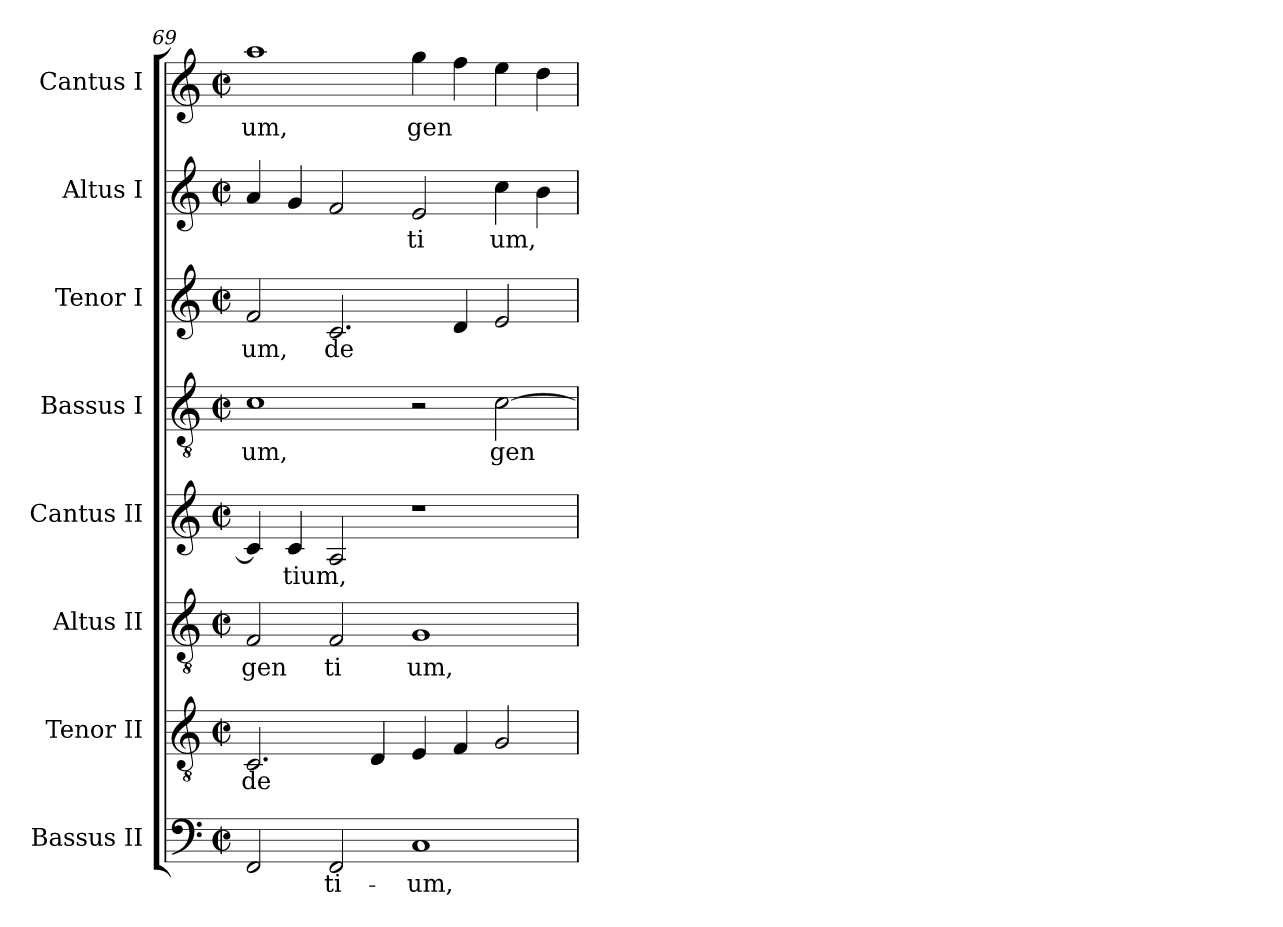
**kern	**text	**kern	**text	**kern	**text	**kern	**text	**kern	**text	**kern	**text	**kern	**text	**kern	**text
*part8	*part8	*part7	*part7	*part6	*part6	*part5	*part5	*part4	*part4	*part3	*part3	*part2	*part2	*part1	*part1
*staff8	*staff8	*staff7	*staff7	*staff6	*staff6	*staff5	*staff5	*staff4	*staff4	*staff3	*staff3	*staff2	*staff2	*staff1	*staff1
*I"Bassus II	*	*I"Tenor II	*	*I"Altus II	*	*I"Cantus II	*	*I"Bassus I	*	*I"Tenor I	*	*I"Altus I	*	*I"Cantus I	*
!!LO:PB:g=z
*clefF4	*	*clefGv2	*	*clefGv2	*	*clefG2	*	*clefGv2	*	*clefG2	*	*clefG2	*	*clefG2	*
*k[]	*	*k[]	*	*k[]	*	*k[]	*	*k[]	*	*k[]	*	*k[]	*	*k[]	*
*C:	*	*C:	*	*C:	*	*C:	*	*C:	*	*C:	*	*C:	*	*C:	*
*M2/2	*	*M2/2	*	*M2/2	*	*M2/2	*	*M2/2	*	*M2/2	*	*M2/2	*	*M2/2	*
*met(c|)	*	*met(c|)	*	*met(c|)	*	*met(c|)	*	*met(c|)	*	*met(c|)	*	*met(c|)	*	*met(c|)	*
=69	=69	=69	=69	=69	=69	=69	=69	=69	=69	=69	=69	=69	=69	=69	=69
!	!LO:LY:b:cj	!	!LO:LY:b:cj	!	!LO:LY:b:cj	!	!LO:LY:b:cj	!	!LO:LY:b:cj	!	!LO:LY:b:cj	!	!LO:LY:b:cj	!	!LO:LY:b:cj
2FF/	.	2.C/	de	2F/	gen	4c/]	.	1c	um,	2f/	um,	4a/	--	1aa	-um,
!	!	!	!	!	!	!	!LO:LY:b:cj	!	!	!	!	!	!LO:LY:b:cj	!	!
.	.	.	.	.	.	4c/	tium,	.	.	.	.	4g/	--	.	.
!	!LO:LY:b:cj	!	!	!	!LO:LY:b:cj	!	!LO:LY:b:cj	!	!	!	!LO:LY:b:cj	!	!LO:LY:b:cj	!	!
2FF/	ti-	.	.	2F/	ti	2A/	.	.	.	2.c/	de	2f/	--	.	.
!	!	!	!LO:LY:b:cj	!	!	!	!	!	!	!	!	!	!	!	!
.	.	4D/	.	.	.	.	.	.	.	.	.	.	.	.	.
!	!LO:LY:b:cj	!	!LO:LY:b:cj	!	!LO:LY:b:cj	!	!	!	!	!	!	!	!LO:LY:b:cj	!	!LO:LY:b:cj
1C	-um,	4E/	.	1G	um,	1r	.	2r	.	.	.	2e/	-ti	4gg\	gen-
!	!	!	!LO:LY:b:cj	!	!	!	!	!	!	!	!LO:LY:b:cj	!	!	!	!LO:LY:b:cj
.	.	4F/	.	.	.	.	.	.	.	4d/	.	.	.	4ff\	--
!	!	!	!LO:LY:b:cj	!	!	!	!	!	!LO:LY:b:cj	!	!LO:LY:b:cj	!	!LO:LY:b:cj	!	!LO:LY:b:cj
.	.	2G/	.	.	.	.	.	[>2c\	gen-	2e/	.	4cc\	um,	4ee\	--
!	!	!	!	!	!	!	!	!	!	!	!	!	!LO:LY:b:cj	!	!LO:LY:b:cj
.	.	.	.	.	.	.	.	.	.	.	.	4b\	.	4dd\	--
=	=	=	=	=	=	=	=	=	=	=	=	=	=	=	=
*-	*-	*-	*-	*-	*-	*-	*-	*-	*-	*-	*-	*-	*-	*-	*-
